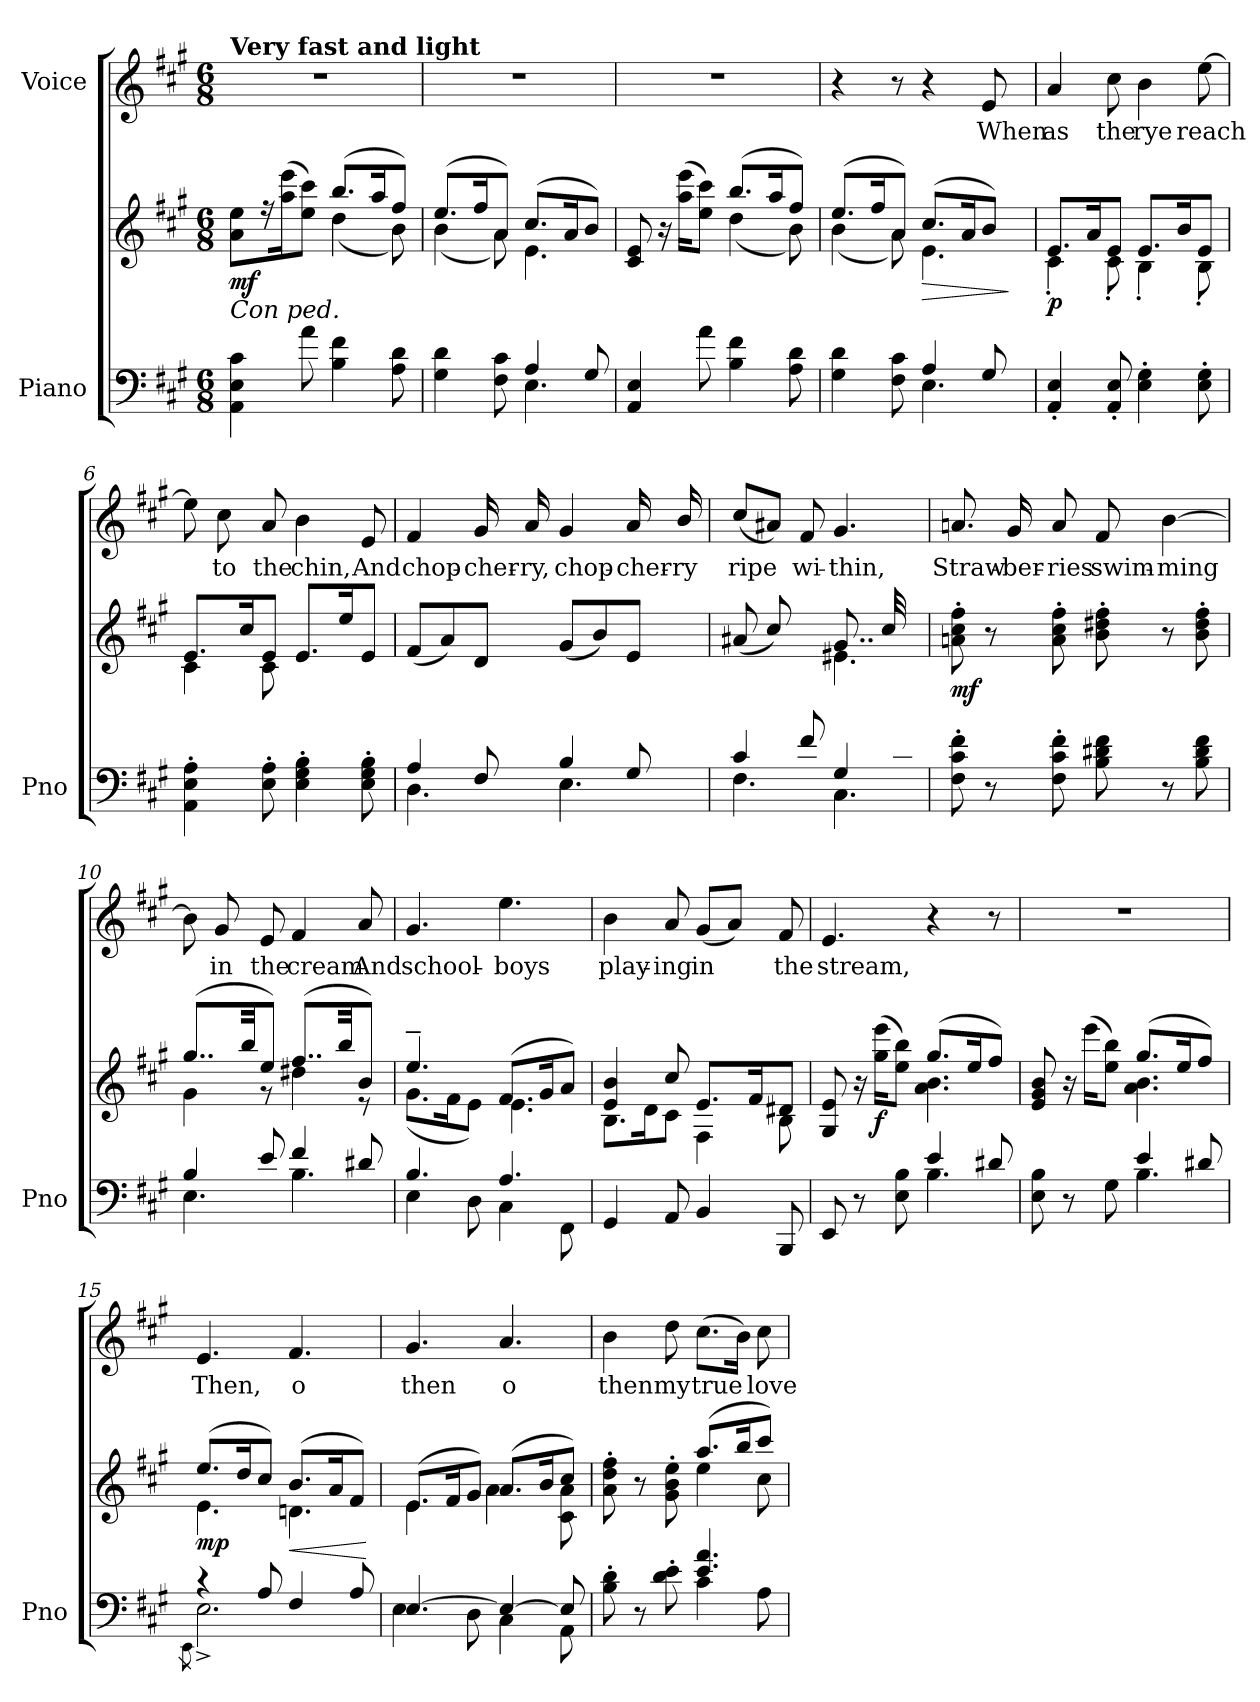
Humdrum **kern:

**kern	**kern	**dynam	**kern	**text
*part2	*part2	*part2	*part1	*part1
*staff3	*staff2	*staff2/3	*staff1	*staff1
*I"Piano	*	*	*I"Voice	*
*I'Pno	*	*	*	*
*clefF4	*clefG2	*	*clefG2	*
*k[f#c#g#]	*k[f#c#g#]	*	*k[f#c#g#]	*
*M6/8	*M6/8	*	*M6/8	*
=1	=1	=1	=1	=1
*	*^	*	*	*
!	!	!	!	!LO:TX:a:B:t=Very fast and light	!
!LO:TX:i:t=Con ped.	!	!	!	!	!
!	!	!	!LO:DY:b	!	!
4AA\ 4E\ 4c#\	8a\ 8ee\L	4.ryy	mf	2.r	.
.	16r	.	.	.	.
.	(16aa\ 16eee\J	.	.	.	.
8a\	8ee\ 8ccc#\J)	.	.	.	.
4B\ 4f#\	(8.bb/L	(4dd\	.	.	.
.	16aa/K	.	.	.	.
8A\ 8d\	8ff#/J)	8b\)	.	.	.
=2	=2	=2	=2	=2	=2
*^	*	*	*	*	*
4G#\ 4d\	4.ryy	(8.ee/L	(4b\	.	2.r	.
.	.	16ff#/K	.	.	.	.
8F#\ 8c#\	.	8a/J)	8a\)	.	.	.
4A/	4.E\	(8.cc#/L	4.e\	.	.	.
.	.	16a/K	.	.	.	.
8G#/	.	8b/J)	.	.	.	.
*v	*v	*	*	*	*	*
=3	=3	=3	=3	=3	=3
4AA/ 4E/	8c#/ 8e/	4.ryy	.	2.r	.
.	16r	.	.	.	.
.	(16aa\ 16eee\KL	.	.	.	.
8a\	8ee\ 8ccc#\J)	.	.	.	.
4B\ 4f#\	(8.bb/L	(4dd\	.	.	.
.	16aa/K	.	.	.	.
8A\ 8d\	8ff#/J)	8b\)	.	.	.
=4	=4	=4	=4	=4	=4
*^	*	*	*	*	*
4G#\ 4d\	4.ryy	(8.ee/L	(4b\	.	4r	.
.	.	16ff#/K	.	.	.	.
8F#\ 8c#\	.	8a/J)	8a\)	.	8r	.
!	!	!	!	!LO:HP:b	!	!
4A/	4.E\	(8.cc#/L	4.e\	>	4r	.
.	.	16a/K	.	.	.	.
8G#/	.	8b/J)	.	.	8e/	When
*v	*v	*	*	*	*	*
*	*v	*v	*	*	*
.	.	]	.	.
=5	=5	=5	=5	=5
*	*^	*	*	*
!	!	!	!LO:DY:b	!	!
4AA/' 4E/'	8.e/L	4c#'\	p	4a/	as
.	16a/K	.	.	.	.
8AA/' 8E/'	8e/J	8c#'\	.	8cc#\	the
4E\' 4G#\'	8.e/L	4B'\	.	4b\	rye
.	16b/K	.	.	.	.
8E\' 8G#\'	8e/J	8B'\	.	[8ee\	reach
=6	=6	=6	=6	=6	=6
4AA\' 4E\' 4A\'	8.e/L	4c#\	.	8ee\]	.
.	.	.	.	8cc#\	to
.	16cc#/K	.	.	.	.
8E\' 8A\'	8e/J	8c#\	.	8a/	the
4E\' 4G#\' 4B\'	8.e/L	4.ryy	.	4b\	chin,
.	16ee/K	.	.	.	.
8E\' 8G#\' 8B\'	8e/J	.	.	8e/	And
*	*v	*v	*	*	*
=7	=7	=7	=7	=7
*^	*	*	*	*
4A/	4.D\	(8f#/L	.	4f#/	chop-
.	.	8a/)	.	.	.
8F#/	.	8d/J	.	16g#/	-cher-
.	.	.	.	16a/	-ry,
4B/	4.E\	(8g#/L	.	4g#/	chop-
.	.	8b/)	.	.	.
8G#/	.	8e/J	.	16a/	-cher-
.	.	.	.	16b/	-ry
=8	=8	=8	=8	=8	=8
*	*^	*^	*	*	*
4ryy	4c#/	4.F#\	(<8a#X/L	4.ryy	.	(8cc#/L	ripe
.	.	.	8cc#/)	.	.	8a#X/J)	.
8f#/J	8f#/	.	8ryy	.	.	8f#/	wi-
4ryy	4G#/	4.C#\	8..g#/L	4.e#X\	.	4.g#/	-thin,
.	.	.	32cc#/KK	.	.	.	.
8c#/J	8ryy	.	8ryy	.	.	.	.
*	*v	*v	*	*	*	*	*
*	*	*v	*v	*	*	*
=9	=9	=9	=9	=9	=9
!	!	!	!LO:DY:b	!	!
*v	*v	*	*	*	*
8F#\' 8c#\' 8f#\'	8an\' 8cc#\' 8ff#\'	mf	8.an/	Straw-
8r	8r	.	.	.
.	.	.	16g#/	-ber-
8F#\' 8c#\' 8f#\'	8a\' 8cc#\' 8ff#\'	.	8a/	-ries
8B\ 8d#X\ 8f#\	8b\' 8dd#X\' 8ff#\'	.	8f#/	swim-
8r	8r	.	[4b\	-ming
8B\ 8d#\ 8f#\	8b\' 8dd#\' 8ff#\'	.	.	.
=10	=10	=10	=10	=10
*^	*^	*	*	*
4B/	4.E\	(8..gg#/L	4g#\	.	8b\]	.
.	.	.	.	.	8g#/	in
.	.	32bb/KK	.	.	.	.
8e/	.	8ee/J)	8r	.	8e/	the
4f#/	4.B\	(8..ff#/L	4dd#X\	.	4f#/	cream
.	.	32bb/KK	.	.	.	.
8d#X/	.	8b/J)	8r	.	8a/	And
=11	=11	=11	=11	=11	=11	=11
4.B/	4E\	4.ee~/	(8.g#\L	.	4.g#/	school-
.	.	.	16f#\K	.	.	.
.	8D\	.	8e\J)	.	.	.
4.A/	4C#\	(8.f#/L	4.e\	.	4.ee\	-boys
.	.	16g#/K	.	.	.	.
.	8FF#\	8a/J)	.	.	.	.
*v	*v	*	*	*	*	*
=12	=12	=12	=12	=12	=12
4GG#/	4e/ 4b/	8.B\L	.	4b\	play-
.	.	16d\K	.	.	.
8AA/	8cc#/	8c#\J	.	8a/	-ing
4BB/	8.e/L	4F#\	.	(8g#/L	in
.	.	.	.	8a/J)	.
.	16f#/K	.	.	.	.
8BBB/	8d#X/J	8B\	.	8f#/	the
=13	=13	=13	=13	=13	=13
*^	*	*	*	*	*
8EE/	4.ryy	8G#/ 8e/	4.ryy	.	4.e/	stream,
8r	.	16r	.	.	.	.
!	!	!	!	!LO:DY:b	!	!
.	.	(16gg#\ 16eee\KL	.	f	.	.
8E\ 8B\	.	8ee\ 8bb\J)	.	.	.	.
4e/	4.B\	(8.gg#/L	4.a\ 4.b\	.	4r	.
.	.	16ee/K	.	.	.	.
8d#X/	.	8ff#/J)	.	.	8r	.
=14	=14	=14	=14	=14	=14	=14
8E\ 8B\	4.ryy	8e/ 8g#/ 8b/	4.ryy	.	2.r	.
8r	.	16r	.	.	.	.
.	.	(16eee\KL	.	.	.	.
8G#\	.	8ee\ 8bb\J)	.	.	.	.
4e/	4.B\	(8.gg#/L	4.a\ 4.b\	.	.	.
.	.	16ee/K	.	.	.	.
8d#X/	.	8ff#/J)	.	.	.	.
=15	=15	=15	=15	=15	=15	=15
.	8qEE\	.	.	.	.	.
!	!	!	!	!LO:DY:b	!	!
4r	2.E^\	(>8.ee/L	4.e\	mp	4.e/	Then,
.	.	16dd/K	.	.	.	.
8A/	.	8cc#/J)	.	.	.	.
!	!	!	!	!LO:HP:b	!	!
4F#/	.	(>8.b/L	4.dn\	<	4.f#/	o
.	.	16a/K	.	.	.	.
8A/	.	8f#/J)	.	.	.	.
*v	*v	*	*	*	*	*
*	*v	*v	*	*	*
.	.	[	.	.
=16	=16	=16	=16	=16
*^	*^	*	*	*
[4.E/	4E\	(8.e/L	4.e\	.	4.g#/	then
.	.	16f#/K	.	.	.	.
.	8D\	8g#/J)	.	.	.	.
4E/_	4C#\	(8.a/L	4a\	.	4.a/	o
.	.	16b/K	.	.	.	.
8E/]	8AA\	8cc#/J)	8c#\ 8a\	.	.	.
=17	=17	=17	=17	=17	=17	=17
8B\' 8d\'	4.ryy	8a\' 8dd\' 8ff#\'	4.ryy	.	4b\	then
8r	.	8r	.	.	.	.
8d\' 8e\'	.	8g#\' 8b\' 8ee\'	.	.	8dd\	my
4.e/ 4.a/	4c#\	(8.aa/L	4ee\	.	(8.cc#\L	true
.	.	16bb/K	.	.	16b\Jk)	.
.	8A\	8ccc#/J)	8cc#\	.	8cc#\	love
*v	*v	*	*	*	*	*
*	*v	*v	*	*	*
=	=	=	=	=
*-	*-	*-	*-	*-
